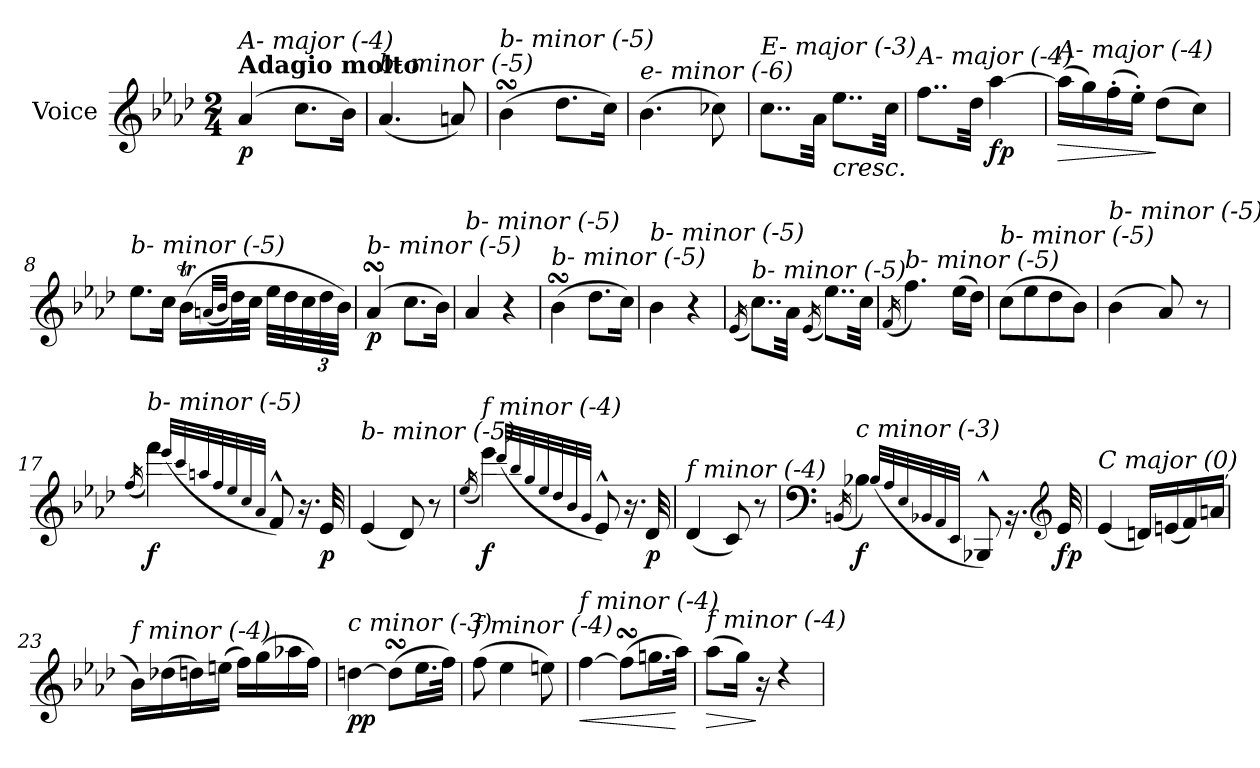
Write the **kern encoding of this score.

**kern	**dynam
*part1	*part1
*staff1	*staff1
*I"Voice	*
*I'V	*
*clefG2	*
*k[b-e-a-d-]	*
*A-:	*
*M2/4	*
*MM30	*
=1	=1
!LO:TX:a:B:t=Adagio molto	!
!LO:TX:i:t=A- major (-4)	!
!	!LO:DY:b
(>4a-/	p
8.cc\L	.
16b-\Jk)	.
=2	=2
!LO:TX:i:t=b- minor (-5)	!
(<4.a-/	.
8an/)	.
=3	=3
!LO:TX:i:t=b- minor (-5)	!
(>4b-sSSS\	.
8.dd-\L	.
16cc\Jk)	.
=4	=4
!LO:TX:i:t=e- minor (-6)	!
(>4.b-\	.
8cc-Xi\)	.
=5	=5
!LO:TX:i:t=E- major (-3)	!
8..cc\L	.
32a-\Jkk	.
!LO:TX:b:i:t=cresc.	!
8..ee-\L	.
32cc\Jkk	.
=6	=6
!LO:TX:i:t=A- major (-4)	!
8..ff\L	.
32dd-\Jkk	.
!	!LO:DY:b
[4aa-\	fp
=7	=7
!LO:TX:i:t=A- major (-4)	!
!	!LO:HP:b
(>16aa-\LL]	>
16gg\)	.
(>16ff'>\	.
16ee-'>\JJ)	.
(>8dd-\L	]
8cc\J)	.
!!LO:LB:g=z
=8	=8
!LO:TX:i:t=b- minor (-5)	!
8.ee-\L	.
16cc\Jk	.
(>16b-T\LL	.
(<32qan/LLL	.
32qb-/JJJ	.
32dd-\L)	.
32cc\JJJ	.
32ee-\LLL	.
32dd-\	.
*Xbrackettup	*
48cc\	.
48dd-\	.
48b-\JJJ)	.
=9	=9
!LO:TX:i:t=b- minor (-5)	!
!	!LO:DY:b
(>4a-sSSs/	p
8.cc\L	.
16b-\Jk)	.
=10	=10
!LO:TX:i:t=b- minor (-5)	!
4a-/	.
4r	.
=11	=11
!LO:TX:i:t=b- minor (-5)	!
(>4b-sSSS\	.
8.dd-\L	.
16cc\Jk)	.
=12	=12
!LO:TX:i:t=b- minor (-5)	!
4b-\	.
4r	.
=13	=13
(<16qe-/	.
!LO:TX:i:t=b- minor (-5)	!
8..cc\L)	.
32a-\Jkk	.
(<16qe-/	.
8..ee-\L)	.
32cc\Jkk	.
!!LO:LB:g=z
=14	=14
(<16qf/	.
!LO:TX:i:t=b- minor (-5)	!
4.ff\)	.
(>16ee-\LL	.
16dd-\JJ)	.
=15	=15
!LO:TX:i:t=b- minor (-5)	!
(>8cc\L	.
8ee-\	.
8dd-\	.
8b-\J)	.
=16	=16
!LO:TX:i:t=b- minor (-5)	!
(>4b-\	.
8a-/)	.
8r	.
=17	=17
(<16qff/	.
!LO:TX:i:t=b- minor (-5)	!
!	!LO:DY:b
4fff\)	f
(<32qeee-/LLL	.
32qccc/	.
32qaan/	.
32qff/	.
32qee-/	.
32qcc/	.
32qa-/JJJ	.
8f^^</)	.
16.r	.
!	!LO:DY:b
32e-/	p
=18	=18
!LO:TX:i:t=b- minor (-5)	!
(<4e-/	.
8d-/)	.
8r	.
!!LO:LB:g=z
=19	=19
(<16qee-/	.
!LO:TX:i:t=f minor (-4)	!
!	!LO:DY:b
4eee-\)	f
(<32qddd-/LLL	.
32qbb-/	.
32qgg/	.
32qee-/	.
32qdd-/	.
32qb-/	.
32qg/JJJ	.
8e-^^</)	.
16.r	.
!	!LO:DY:b
32d-/	p
=20	=20
!LO:TX:i:t=f minor (-4)	!
(<4d-/	.
8c/)	.
8r	.
=21	=21
*clefF4	*
(<16qBBni/	.
!LO:TX:i:t=c minor (-3)	!
!	!LO:DY:b
4B-Xi\)	f
(<32qB-i/LLL	.
32qA-/	.
32qE-/	.
32qBB-i/	.
32qAA-/	.
32qEE-/JJJ	.
8BBB-X^^<i/)	.
16.rBB	.
*clefG2	*
!	!LO:DY:b
32e-/	fp
=22	=22
!LO:TX:i:t=C major (0)	!
(<4e-/	.
16dn/LL)	.
(<16en/	.
16f/)	.
(>16an/JJ	.
!!LO:LB:g=z
=23	=23
!LO:TX:i:t=f minor (-4)	!
16b-\LL)	.
(>16dd-Xi\	.
16ddn\)	.
(>16een\JJ	.
16ff\LL)	.
(>16gg\	.
16aa-X\	.
16ff\JJ)	.
=24	=24
!LO:TX:i:t=c minor (-3)	!
!	!LO:DY:b
[4ddn\	pp
(>8ddsSsS\L]	.
16.ee-\L	.
32ff\JJk)	.
=25	=25
!LO:TX:i:t=f minor (-4)	!
(>8ff\	.
4ee-\	.
8een\)	.
=26	=26
!LO:TX:i:t=f minor (-4)	!
!	!LO:HP:b
[4ff\	<
(>8ffsSSS\L]	.
16.ggn\L	.
32aa-\JJk)	[
=27	=27
!LO:TX:i:t=f minor (-4)	!
!	!LO:HP:b
(>8aa-\L	>
16gg\Jk)	.
16r	]
4rdd	.
=	=
*-	*-
